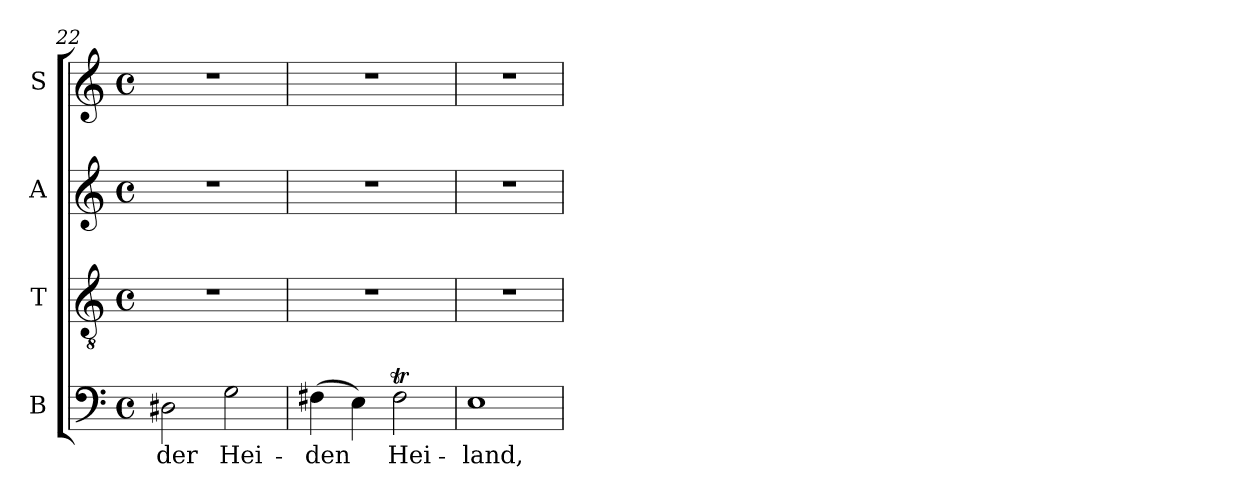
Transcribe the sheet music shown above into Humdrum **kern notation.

**kern	**text	**kern	**kern	**kern
*part4	*part4	*part3	*part2	*part1
*staff4	*staff4	*staff3	*staff2	*staff1
*I"B	*	*I"T	*I"A	*I"S
*I'B	*	*I'T	*I'A	*I'S
!!LO:PB:g=z
*clefF4	*	*clefGv2	*clefG2	*clefG2
*k[]	*	*k[]	*k[]	*k[]
*C:	*	*C:	*C:	*C:
*M4/4	*	*M4/4	*M4/4	*M4/4
*met(c)	*	*met(c)	*met(c)	*met(c)
=22	=22	=22	=22	=22
!	!LO:LY:b:cj	!	!	!
2D#X\	der	1r	1r	1r
!	!LO:LY:b:cj	!	!	!
2G\	Hei-	.	.	.
=23	=23	=23	=23	=23
!	!LO:LY:b:cj	!	!	!
(>4F#X\	-den	1r	1r	1r
!	!LO:LY:b:cj	!	!	!
4E\)	.	.	.	.
!	!LO:LY:b:cj	!	!	!
2F#t\	Hei-	.	.	.
=24	=24	=24	=24	=24
!	!LO:LY:b:cj	!	!	!
1E	-land,	1r	1r	1r
=	=	=	=	=
*-	*-	*-	*-	*-
